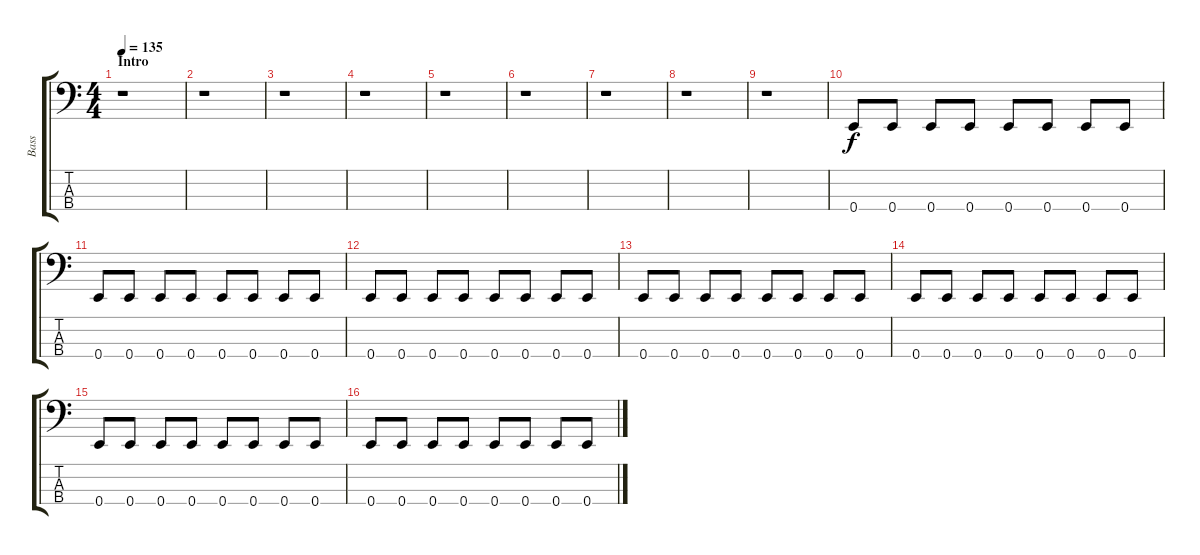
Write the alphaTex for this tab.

\track ("Bass" "Bass") {instrument electricbassfinger}
\staff {score tabs}
\tuning (G2 D2 A1 E1) {hide}
\ts (4 4)
\section ("" "Intro")
\tempo 135
\clef f4
\ks c
r.1{dy f instrument electricbassfinger} |
r.1 |
r.1 |
r.1 |
r.1 |
r.1 |
r.1 |
r.1 |
r.1 |
0.4.8 0.4.8 0.4.8 0.4.8 0.4.8 0.4.8 0.4.8 0.4.8 |
0.4.8 0.4.8 0.4.8 0.4.8 0.4.8 0.4.8 0.4.8 0.4.8 |
0.4.8 0.4.8 0.4.8 0.4.8 0.4.8 0.4.8 0.4.8 0.4.8 |
0.4.8 0.4.8 0.4.8 0.4.8 0.4.8 0.4.8 0.4.8 0.4.8 |
0.4.8 0.4.8 0.4.8 0.4.8 0.4.8 0.4.8 0.4.8 0.4.8 |
0.4.8 0.4.8 0.4.8 0.4.8 0.4.8 0.4.8 0.4.8 0.4.8 |
0.4.8 0.4.8 0.4.8 0.4.8 0.4.8 0.4.8 0.4.8 0.4.8
